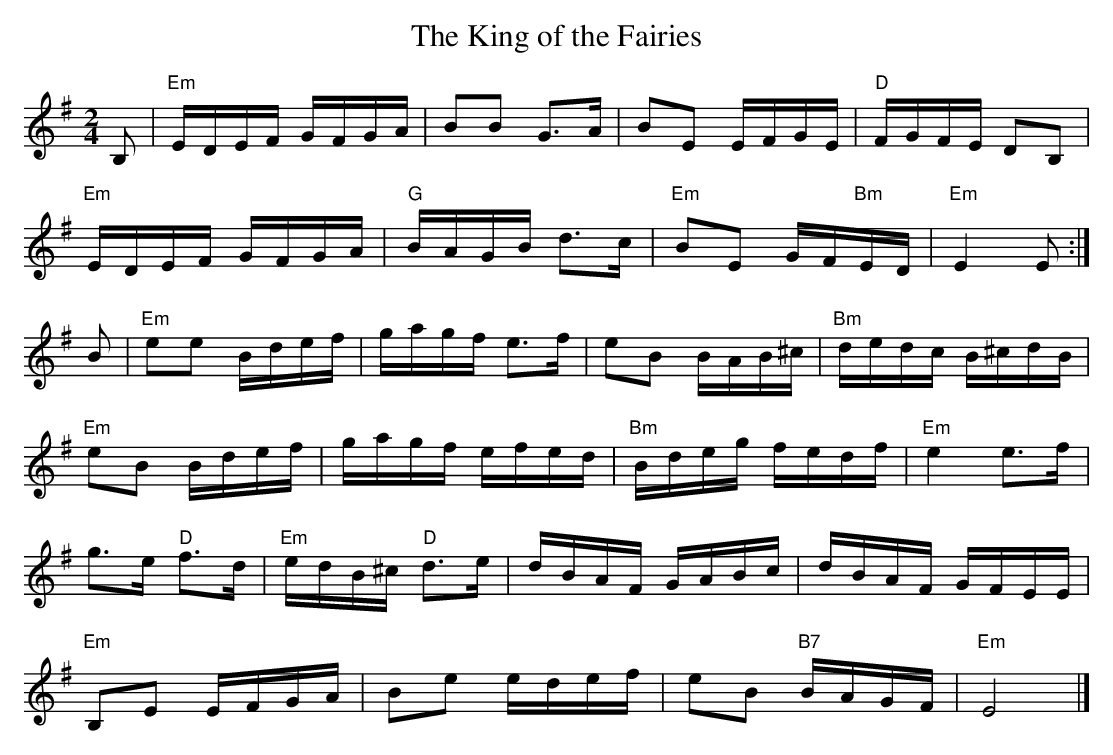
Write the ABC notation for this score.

X:1
T:King of the Fairies, The
L:1/8
M:2/4
K:Emin
B,|"Em"E/D/E/F/ G/F/G/A/|BB G3/2A/|BE E/F/G/E/|"D"F/G/F/E/ DB,|
"Em"E/D/E/F/ G/F/G/A/|"G"B/A/G/B/ d3/2c/|"Em"BE G/F/"Bm"E/D/|"Em"E2 E:|
B|"Em"ee B/d/e/f/|g/a/g/f/ e3/2f/|eB B/A/B/^c/|"Bm"d/e/d/c/ B/^c/d/B/|
"Em"eB B/d/e/f/|g/a/g/f/ e/f/e/d/|"Bm"B/d/e/g/ f/e/d/f/|"Em"e2 e3/2f/|
g3/2e/ "D"f3/2d/|"Em"e/d/B/^c/ "D"d3/2e/|d/B/A/F/ G/A/B/c/|d/B/A/F/ G/F/E/E/|
"Em"B,E E/F/G/A/|Be e/d/e/f/|eB "B7"B/A/G/F/|"Em"E4|]
